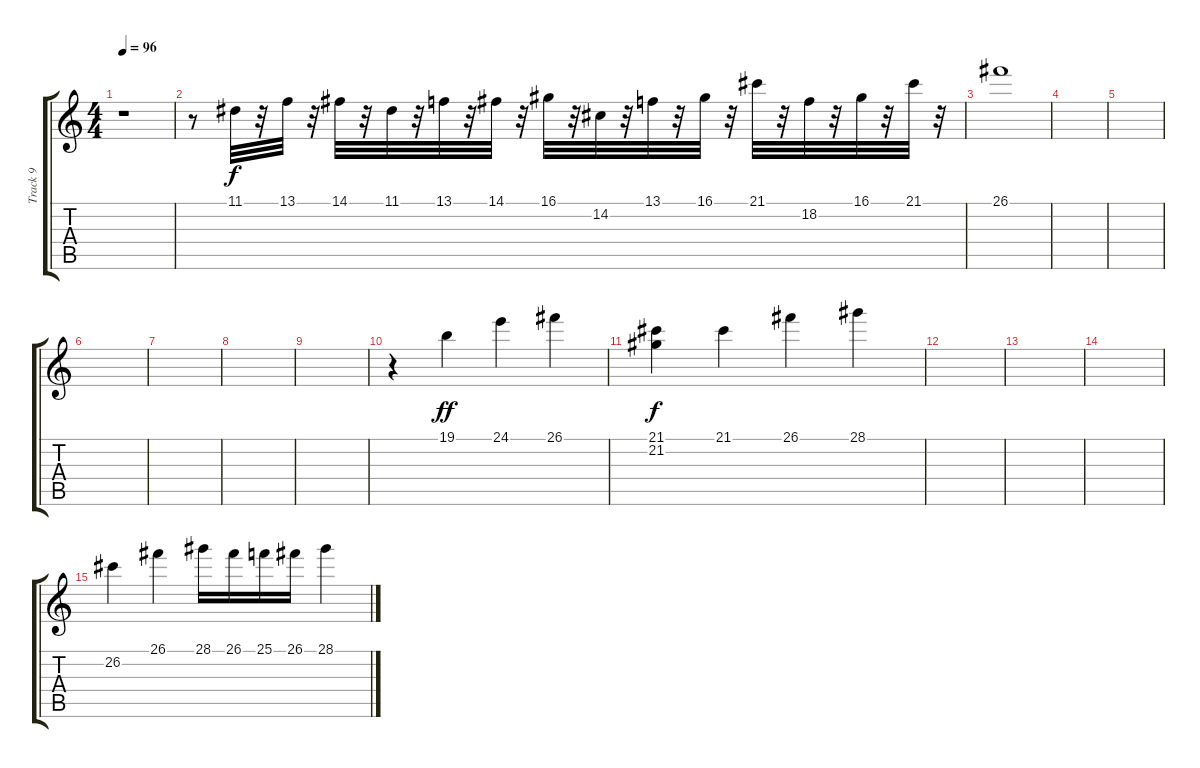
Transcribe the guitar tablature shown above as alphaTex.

\track ("Track 9" "Track 9") {instrument musicbox}
\staff {score tabs}
\tuning (E4 B3 G3 D3 A2 E2) {hide}
\ts (4 4)
\tempo 96
\clef g2
\ks c
r.1{dy f} |
r.8 11.1.32 r.32 13.1.32 r.32 14.1.32 r.32 11.1.32 r.32 13.1.32 r.32 14.1.32 r.32 16.1.32 r.32 14.2.32 r.32 13.1.32 r.32 16.1.32 r.32 21.1.32 r.32 18.2.32 r.32 16.1.32 r.32 21.1.32 r.32 |
26.1.1 |
|
|
|
|
|
|
r.4{volume 7 balance 8} 19.1.4{dy ff} 24.1.4 26.1.4 |
(21.1 21.2).4{dy f} 21.1.4 26.1.4 28.1.4 |
|
|
|
26.2.4 26.1.4 28.1.16 26.1.16 25.1.16 26.1.16 28.1.4
